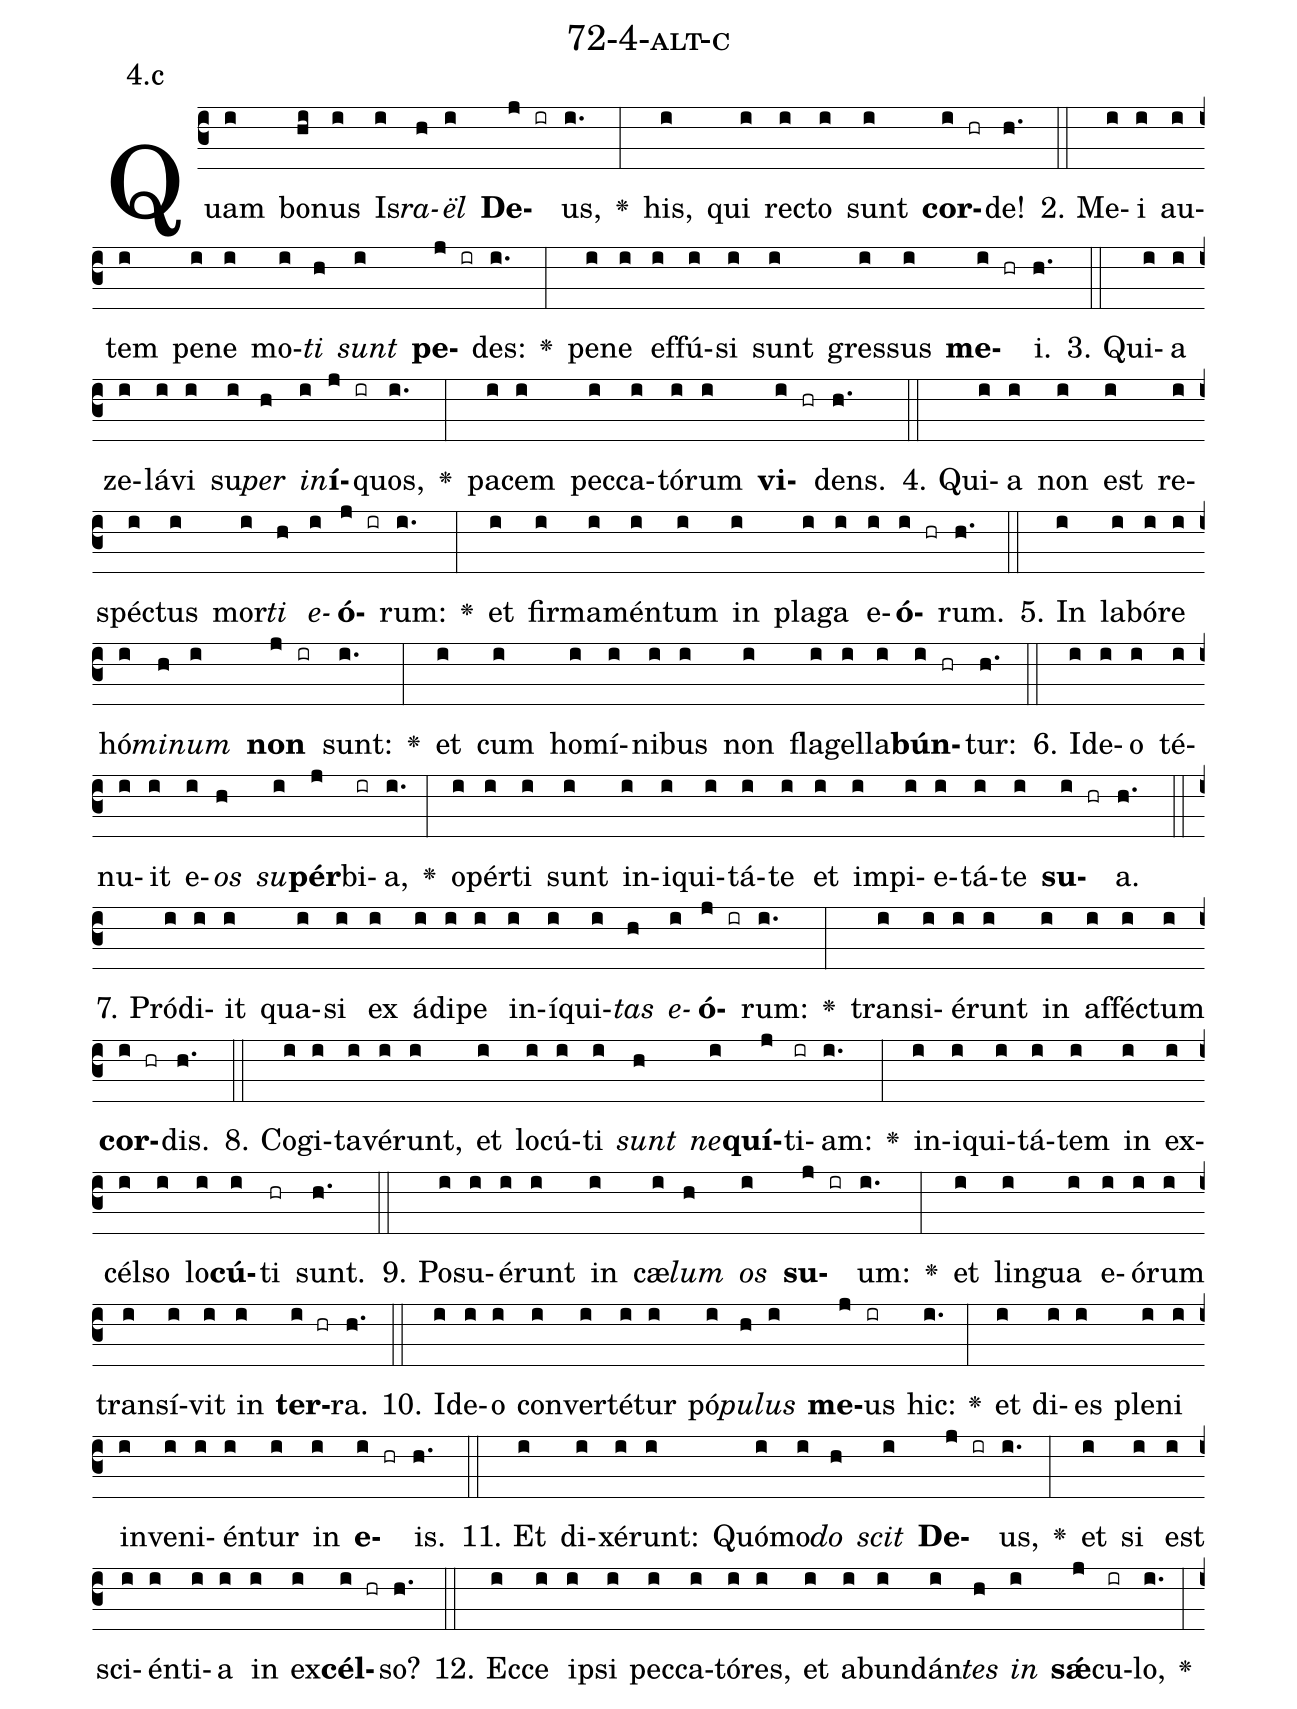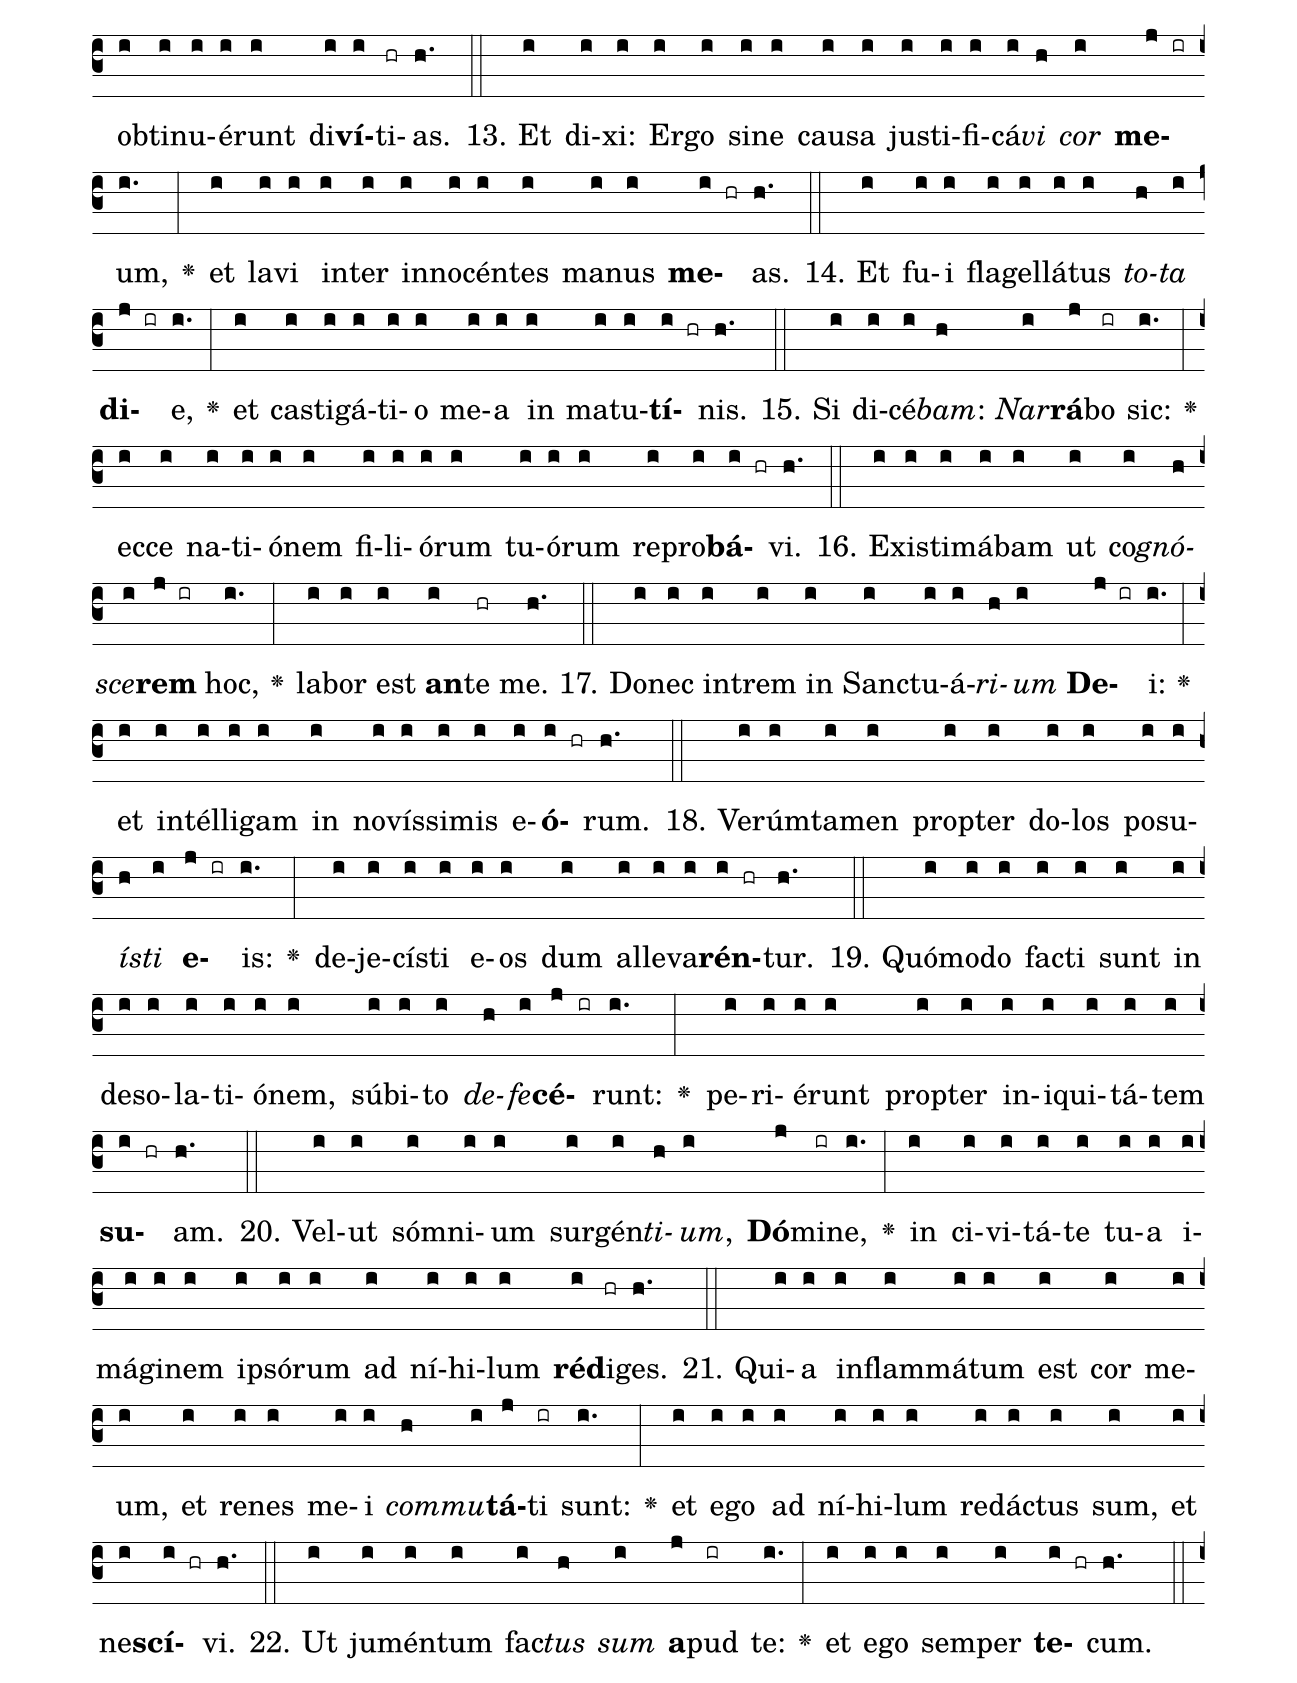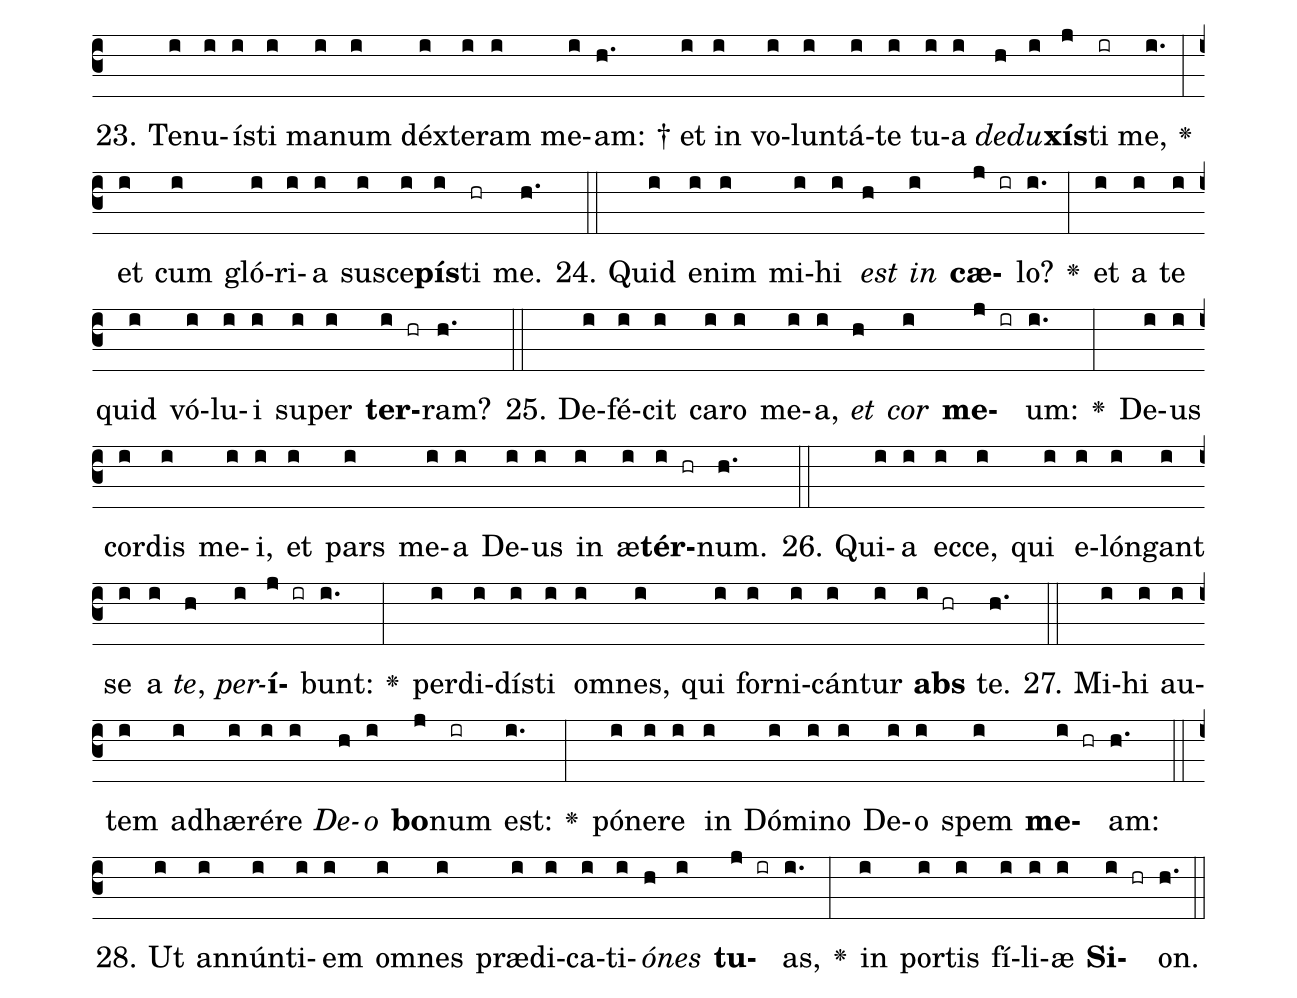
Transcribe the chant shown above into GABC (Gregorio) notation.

name: 72-4-alt-c;
annotation: 4.c;
%%
(c3)Quam(i) bo(hi)nus(i) Is(i)<i>ra</i>(h)<i>ël</i>(i) <b>De</b>(j ir)us,(i.) <v>\greheightstar</v>(:) his,(i) qui(i) rec(i)to(i) sunt(i) <b>cor</b>(i hr)de!(h.) (::)
2. Me(i)i(i) au(i)tem(i) pe(i)ne(i) mo(i)<i>ti</i>(h) <i>sunt</i>(i) <b>pe</b>(j ir)des:(i.) <v>\greheightstar</v>(:) pe(i)ne(i) ef(i)fú(i)si(i) sunt(i) gres(i)sus(i) <b>me</b>(i hr)i.(h.) (::)
3. Qui(i)a(i) ze(i)lá(i)vi(i) su(i)<i>per</i>(h) <i>in</i>(i)<b>í</b>(j ir)quos,(i.) <v>\greheightstar</v>(:) pa(i)cem(i) pec(i)ca(i)tó(i)rum(i) <b>vi</b>(i hr)dens.(h.) (::)
4. Qui(i)a(i) non(i) est(i) re(i)spéc(i)tus(i) mor(i)<i>ti</i>(h) <i>e</i>(i)<b>ó</b>(j ir)rum:(i.) <v>\greheightstar</v>(:) et(i) fir(i)ma(i)mén(i)tum(i) in(i) pla(i)ga(i) e(i)<b>ó</b>(i hr)rum.(h.) (::)
5. In(i) la(i)bó(i)re(i) hó(i)<i>mi</i>(h)<i>num</i>(i) <b>non</b>(j ir) sunt:(i.) <v>\greheightstar</v>(:) et(i) cum(i) ho(i)mí(i)ni(i)bus(i) non(i) fla(i)gel(i)la(i)<b>bún</b>(i hr)tur:(h.) (::)
6. Id(i)e(i)o(i) té(i)nu(i)it(i) e(i)<i>os</i>(h) <i>su</i>(i)<b>pér</b>(j)bi(ir)a,(i.) <v>\greheightstar</v>(:) o(i)pér(i)ti(i) sunt(i) in(i)i(i)qui(i)tá(i)te(i) et(i) im(i)pi(i)e(i)tá(i)te(i) <b>su</b>(i hr)a.(h.) (::)
7. Pród(i)i(i)it(i) qua(i)si(i) ex(i) á(i)di(i)pe(i) in(i)í(i)qui(i)<i>tas</i>(h) <i>e</i>(i)<b>ó</b>(j ir)rum:(i.) <v>\greheightstar</v>(:) trans(i)i(i)é(i)runt(i) in(i) af(i)féc(i)tum(i) <b>cor</b>(i hr)dis.(h.) (::)
8. Co(i)gi(i)ta(i)vé(i)runt,(i) et(i) lo(i)cú(i)ti(i) <i>sunt</i>(h) <i>ne</i>(i)<b>quí</b>(j)ti(ir)am:(i.) <v>\greheightstar</v>(:) in(i)i(i)qui(i)tá(i)tem(i) in(i) ex(i)cél(i)so(i) lo(i)<b>cú</b>(i)ti(hr) sunt.(h.) (::)
9. Po(i)su(i)é(i)runt(i) in(i) cæ(i)<i>lum</i>(h) <i>os</i>(i) <b>su</b>(j ir)um:(i.) <v>\greheightstar</v>(:) et(i) lin(i)gua(i) e(i)ó(i)rum(i) trans(i)í(i)vit(i) in(i) <b>ter</b>(i hr)ra.(h.) (::)
10. Id(i)e(i)o(i) con(i)ver(i)té(i)tur(i) pó(i)<i>pu</i>(h)<i>lus</i>(i) <b>me</b>(j)us(ir) hic:(i.) <v>\greheightstar</v>(:) et(i) di(i)es(i) ple(i)ni(i) in(i)ve(i)ni(i)én(i)tur(i) in(i) <b>e</b>(i hr)is.(h.) (::)
11. Et(i) di(i)xé(i)runt:(i) Quó(i)mo(i)<i>do</i>(h) <i>scit</i>(i) <b>De</b>(j ir)us,(i.) <v>\greheightstar</v>(:) et(i) si(i) est(i) sci(i)én(i)ti(i)a(i) in(i) ex(i)<b>cél</b>(i hr)so?(h.) (::)
12. Ec(i)ce(i) ip(i)si(i) pec(i)ca(i)tó(i)res,(i) et(i) ab(i)un(i)dán(i)<i>tes</i>(h) <i>in</i>(i) <b>sǽ</b>(j)cu(ir)lo,(i.) <v>\greheightstar</v>(:) ob(i)ti(i)nu(i)é(i)runt(i) di(i)<b>ví</b>(i)ti(hr)as.(h.) (::)
13. Et(i) di(i)xi:(i) Er(i)go(i) si(i)ne(i) cau(i)sa(i) jus(i)ti(i)fi(i)cá(i)<i>vi</i>(h) <i>cor</i>(i) <b>me</b>(j ir)um,(i.) <v>\greheightstar</v>(:) et(i) la(i)vi(i) in(i)ter(i) in(i)no(i)cén(i)tes(i) ma(i)nus(i) <b>me</b>(i hr)as.(h.) (::)
14. Et(i) fu(i)i(i) fla(i)gel(i)lá(i)tus(i) <i>to</i>(h)<i>ta</i>(i) <b>di</b>(j ir)e,(i.) <v>\greheightstar</v>(:) et(i) cas(i)ti(i)gá(i)ti(i)o(i) me(i)a(i) in(i) ma(i)tu(i)<b>tí</b>(i hr)nis.(h.) (::)
15. Si(i) di(i)cé(i)<i>bam</i>:(h) <i>Nar</i>(i)<b>rá</b>(j)bo(ir) sic:(i.) <v>\greheightstar</v>(:) ec(i)ce(i) na(i)ti(i)ó(i)nem(i) fi(i)li(i)ó(i)rum(i) tu(i)ó(i)rum(i) re(i)pro(i)<b>bá</b>(i hr)vi.(h.) (::)
16. Ex(i)is(i)ti(i)má(i)bam(i) ut(i) co(i)<i>gnó</i>(h)<i>sce</i>(i)<b>rem</b>(j ir) hoc,(i.) <v>\greheightstar</v>(:) la(i)bor(i) est(i) <b>an</b>(i)te(hr) me.(h.) (::)
17. Do(i)nec(i) in(i)trem(i) in(i) Sanc(i)tu(i)á(i)<i>ri</i>(h)<i>um</i>(i) <b>De</b>(j ir)i:(i.) <v>\greheightstar</v>(:) et(i) in(i)tél(i)li(i)gam(i) in(i) no(i)vís(i)si(i)mis(i) e(i)<b>ó</b>(i hr)rum.(h.) (::)
18. Ve(i)rúm(i)ta(i)men(i) prop(i)ter(i) do(i)los(i) po(i)su(i)<i>ís</i>(h)<i>ti</i>(i) <b>e</b>(j ir)is:(i.) <v>\greheightstar</v>(:) de(i)je(i)cís(i)ti(i) e(i)os(i) dum(i) al(i)le(i)va(i)<b>rén</b>(i hr)tur.(h.) (::)
19. Quó(i)mo(i)do(i) fac(i)ti(i) sunt(i) in(i) de(i)so(i)la(i)ti(i)ó(i)nem,(i) súb(i)i(i)to(i) <i>de</i>(h)<i>fe</i>(i)<b>cé</b>(j ir)runt:(i.) <v>\greheightstar</v>(:) pe(i)ri(i)é(i)runt(i) prop(i)ter(i) in(i)i(i)qui(i)tá(i)tem(i) <b>su</b>(i hr)am.(h.) (::)
20. Vel(i)ut(i) sóm(i)ni(i)um(i) sur(i)gén(i)<i>ti</i>(h)<i>um</i>,(i) <b>Dó</b>(j)mi(ir)ne,(i.) <v>\greheightstar</v>(:) in(i) ci(i)vi(i)tá(i)te(i) tu(i)a(i) i(i)má(i)gi(i)nem(i) ip(i)só(i)rum(i) ad(i) ní(i)hi(i)lum(i) <b>réd</b>(i)i(hr)ges.(h.) (::)
21. Qui(i)a(i) in(i)flam(i)má(i)tum(i) est(i) cor(i) me(i)um,(i) et(i) re(i)nes(i) me(i)i(i) <i>com</i>(h)<i>mu</i>(i)<b>tá</b>(j)ti(ir) sunt:(i.) <v>\greheightstar</v>(:) et(i) e(i)go(i) ad(i) ní(i)hi(i)lum(i) red(i)ác(i)tus(i) sum,(i) et(i) ne(i)<b>scí</b>(i hr)vi.(h.) (::)
22. Ut(i) ju(i)mén(i)tum(i) fac(i)<i>tus</i>(h) <i>sum</i>(i) <b>a</b>(j)pud(ir) te:(i.) <v>\greheightstar</v>(:) et(i) e(i)go(i) sem(i)per(i) <b>te</b>(i hr)cum.(h.) (::)
23. Te(i)nu(i)ís(i)ti(i) ma(i)num(i) déx(i)te(i)ram(i) me(i)am: †(h.) et(i) in(i) vo(i)lun(i)tá(i)te(i) tu(i)a(i) <i>de</i>(h)<i>du</i>(i)<b>xís</b>(j)ti(ir) me,(i.) <v>\greheightstar</v>(:) et(i) cum(i) gló(i)ri(i)a(i) su(i)sce(i)<b>pís</b>(i)ti(hr) me.(h.) (::)
24. Quid(i) e(i)nim(i) mi(i)hi(i) <i>est</i>(h) <i>in</i>(i) <b>cæ</b>(j ir)lo?(i.) <v>\greheightstar</v>(:) et(i) a(i) te(i) quid(i) vó(i)lu(i)i(i) su(i)per(i) <b>ter</b>(i hr)ram?(h.) (::)
25. De(i)fé(i)cit(i) ca(i)ro(i) me(i)a,(i) <i>et</i>(h) <i>cor</i>(i) <b>me</b>(j ir)um:(i.) <v>\greheightstar</v>(:) De(i)us(i) cor(i)dis(i) me(i)i,(i) et(i) pars(i) me(i)a(i) De(i)us(i) in(i) æ(i)<b>tér</b>(i hr)num.(h.) (::)
26. Qui(i)a(i) ec(i)ce,(i) qui(i) e(i)lón(i)gant(i) se(i) a(i) <i>te</i>,(h) <i>per</i>(i)<b>í</b>(j ir)bunt:(i.) <v>\greheightstar</v>(:) per(i)di(i)dís(i)ti(i) om(i)nes,(i) qui(i) for(i)ni(i)cán(i)tur(i) <b>abs</b>(i hr) te.(h.) (::)
27. Mi(i)hi(i) au(i)tem(i) ad(i)hæ(i)ré(i)re(i) <i>De</i>(h)<i>o</i>(i) <b>bo</b>(j)num(ir) est:(i.) <v>\greheightstar</v>(:) pó(i)ne(i)re(i) in(i) Dó(i)mi(i)no(i) De(i)o(i) spem(i) <b>me</b>(i hr)am:(h.) (::)
28. Ut(i) an(i)nún(i)ti(i)em(i) om(i)nes(i) præ(i)di(i)ca(i)ti(i)<i>ó</i>(h)<i>nes</i>(i) <b>tu</b>(j ir)as,(i.) <v>\greheightstar</v>(:) in(i) por(i)tis(i) fí(i)li(i)æ(i) <b>Si</b>(i hr)on.(h.) (::)
